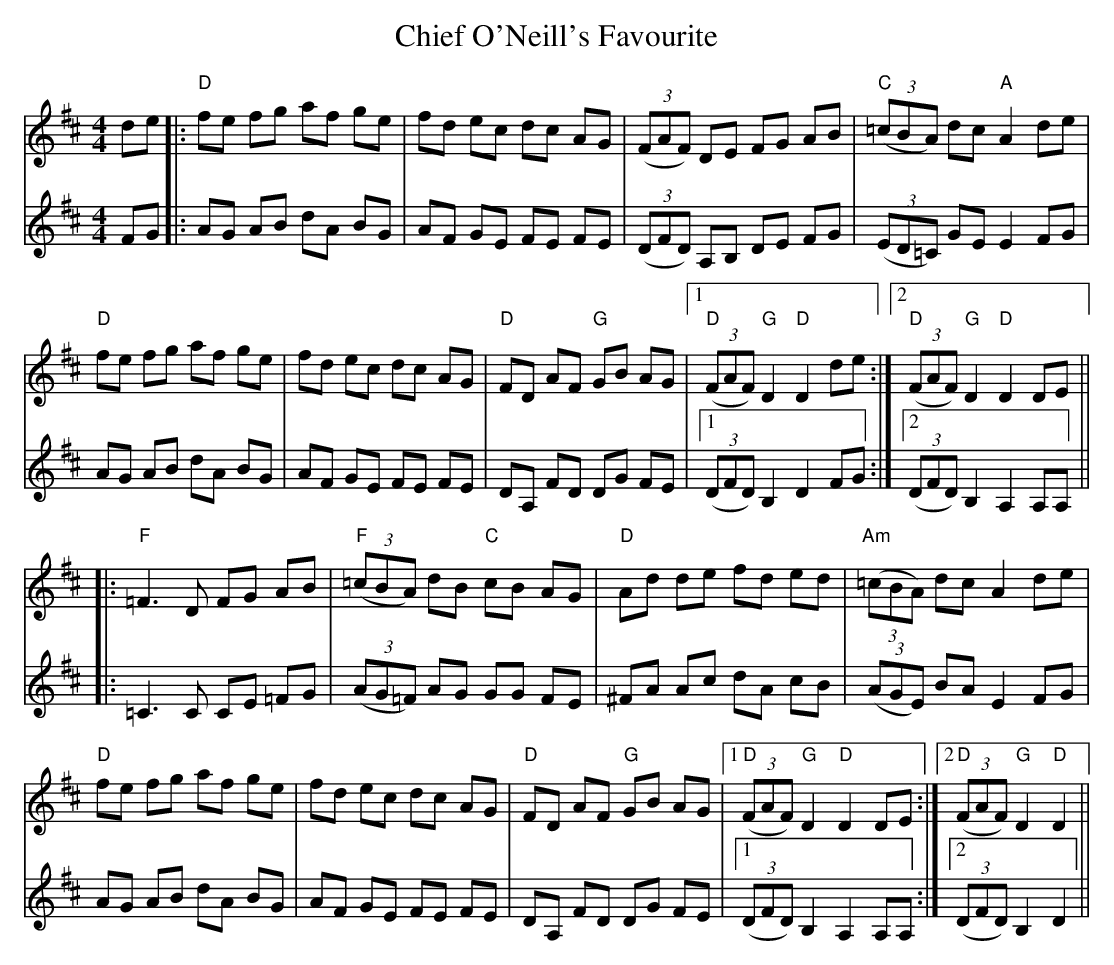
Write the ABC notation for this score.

X:1
T: Chief O'Neill's Favourite
M: 4/4
L: 1/8
K: Dmaj
V:1
de|:"D"fe fg af ge|fd ec dc AG|((3FAF) DE FG AB|"C"((3=cBA) dc "A"A2 de|
"D"fe fg af ge|fd ec dc AG|"D"FD AF "G"GB AG|1 "D"((3FAF) "G"D2 "D"D2 de:|2 "D"((3FAF) "G"D2 "D"D2 DE||
|:"F"=F3D FG AB|"F"((3=cBA) dB "C"cB AG|"D"Ad de fd ed|"Am"((3=cBA) dc A2 de|
"D"fe fg af ge|fd ec dc AG|"D"FD AF "G"GB AG|1 "D"((3FAF) "G"D2 "D"D2 DE:|2 "D"((3FAF) "G"D2 "D"D2||
V:2
FG|:AG AB dA BG|AF GE FE FE|((3DFD) A,B, DE FG|((3ED=C) GE E2 FG|
AG AB dA BG|AF GE FE FE|DA, FD DG FE|1 ((3DFD) B,2 D2 FG:|2 ((3DFD) B,2 A,2 A,A,||
|:=C3C CE =FG|((3AG=F) AG GG FE|^FA Ac dA cB|((3AGE) BA E2 FG|
AG AB dA BG|AF GE FE FE|DA, FD DG FE|1 ((3DFD) B,2 A,2 A,A,:|2 ((3DFD) B,2 D2||
